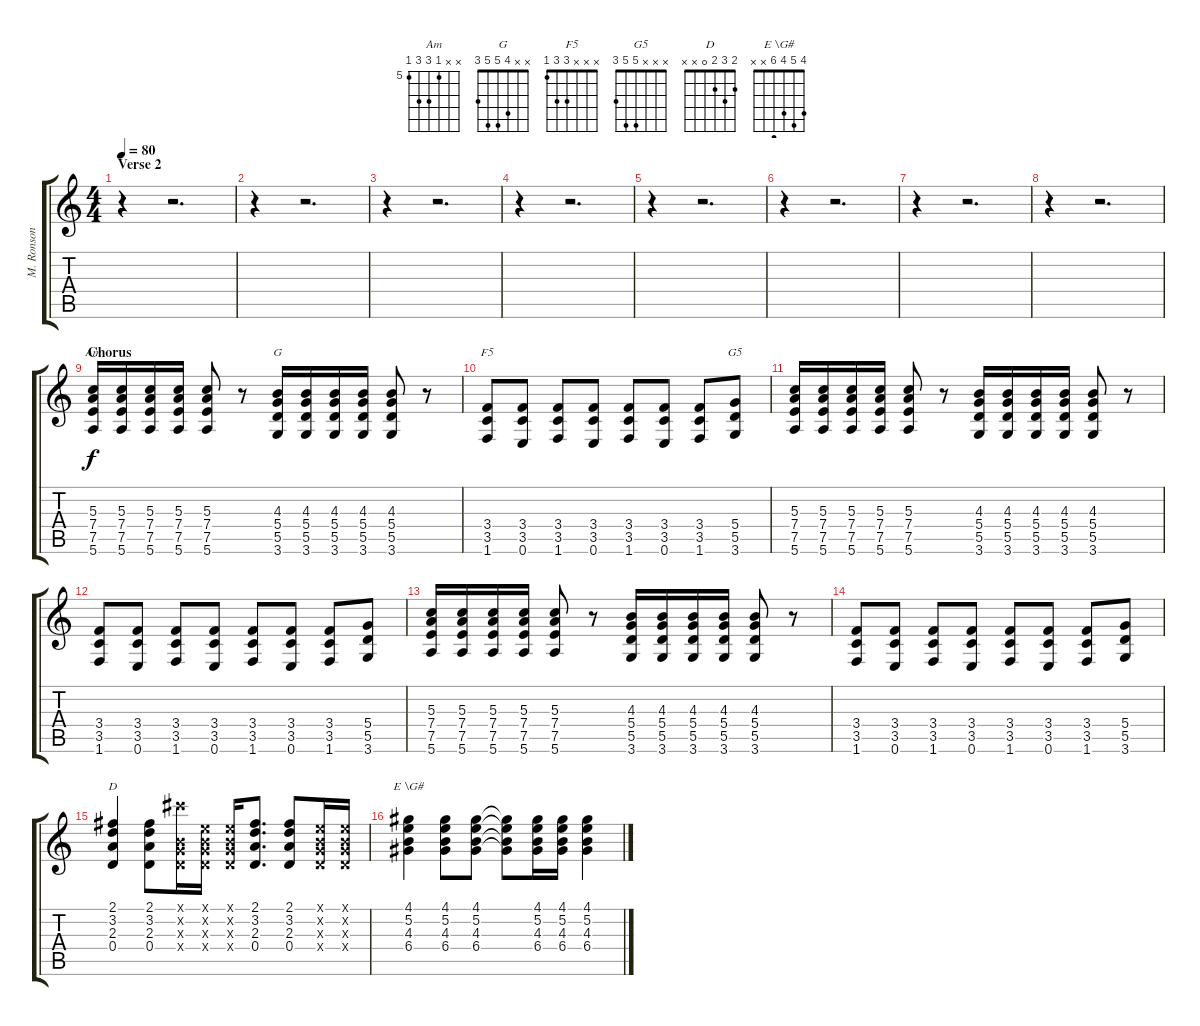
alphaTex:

\track ("M. Ronson (Guitar II)" "M. Ronson ") {instrument distortionguitar}
\staff {score tabs}
\tuning (E4 B3 G3 D3 A2 E2) {hide}
\chord ("Am" x x 5 7 7 5) {firstfret 5}
\chord ("G" x x 4 5 5 3)
\chord ("F5" x x x 3 3 1)
\chord ("G5" x x x 5 5 3)
\chord ("D" 2 3 2 0 x x)
\chord ("E \\G#" 4 5 4 6 x x)
\ts (4 4)
\section ("" "Verse 2")
\tempo 80
\clef g2
\ks c
r.4{dy f} r.2{d} |
r.4 r.2{d} |
r.4 r.2{d} |
r.4 r.2{d} |
r.4 r.2{d} |
r.4 r.2{d} |
r.4 r.2{d} |
r.4 r.2{d} |
\section ("" "Chorus")
(5.3 7.4 7.5 5.6).16{ch "Am"} (5.3 7.4 7.5 5.6).16 (5.3 7.4 7.5 5.6).16 (5.3 7.4 7.5 5.6).16 (5.3 7.4 7.5 5.6).8 r.8 (4.3 5.4 5.5 3.6).16{ch "G"} (4.3 5.4 5.5 3.6).16 (4.3 5.4 5.5 3.6).16 (4.3 5.4 5.5 3.6).16 (4.3 5.4 5.5 3.6).8 r.8 |
(3.4 3.5 1.6).8{ch "F5"} (3.4 3.5 0.6).8 (3.4 3.5 1.6).8 (3.4 3.5 0.6).8 (3.4 3.5 1.6).8 (3.4 3.5 0.6).8 (3.4 3.5 1.6).8 (5.4 5.5 3.6).8{ch "G5"} |
(5.3 7.4 7.5 5.6).16 (5.3 7.4 7.5 5.6).16 (5.3 7.4 7.5 5.6).16 (5.3 7.4 7.5 5.6).16 (5.3 7.4 7.5 5.6).8 r.8 (4.3 5.4 5.5 3.6).16 (4.3 5.4 5.5 3.6).16 (4.3 5.4 5.5 3.6).16 (4.3 5.4 5.5 3.6).16 (4.3 5.4 5.5 3.6).8 r.8 |
(3.4 3.5 1.6).8 (3.4 3.5 0.6).8 (3.4 3.5 1.6).8 (3.4 3.5 0.6).8 (3.4 3.5 1.6).8 (3.4 3.5 0.6).8 (3.4 3.5 1.6).8 (5.4 5.5 3.6).8 |
(5.3 7.4 7.5 5.6).16 (5.3 7.4 7.5 5.6).16 (5.3 7.4 7.5 5.6).16 (5.3 7.4 7.5 5.6).16 (5.3 7.4 7.5 5.6).8 r.8 (4.3 5.4 5.5 3.6).16 (4.3 5.4 5.5 3.6).16 (4.3 5.4 5.5 3.6).16 (4.3 5.4 5.5 3.6).16 (4.3 5.4 5.5 3.6).8 r.8 |
(3.4 3.5 1.6).8 (3.4 3.5 0.6).8 (3.4 3.5 1.6).8 (3.4 3.5 0.6).8 (3.4 3.5 1.6).8 (3.4 3.5 0.6).8 (3.4 3.5 1.6).8 (5.4 5.5 3.6).8 |
(2.1 3.2 2.3 0.4).4{ch "D"} (2.1 3.2 2.3 0.4).8 (9.1{x} 0.2{x} 0.3{x} 0.4{x}).16 (0.1{x} 0.2{x} 0.3{x} 0.4{x}).16 (0.1{x} 0.2{x} 0.3{x} 0.4{x}).16 (2.1 3.2 2.3 0.4).8{d} (2.1 3.2 2.3 0.4).8 (0.1{x} 0.2{x} 0.3{x} 0.4{x}).16 (0.1{x} 0.2{x} 0.3{x} 0.4{x}).16 |
(4.1 5.2 4.3 6.4).4{ch "E \\G#"} (4.1 5.2 4.3 6.4).8 (4.1 5.2 4.3 6.4).8 (4.1{t} 5.2{t} 4.3{t} 6.4{t}).8 (4.1 5.2 4.3 6.4).16 (4.1 5.2 4.3 6.4).16 (4.1 5.2 4.3 6.4).4
